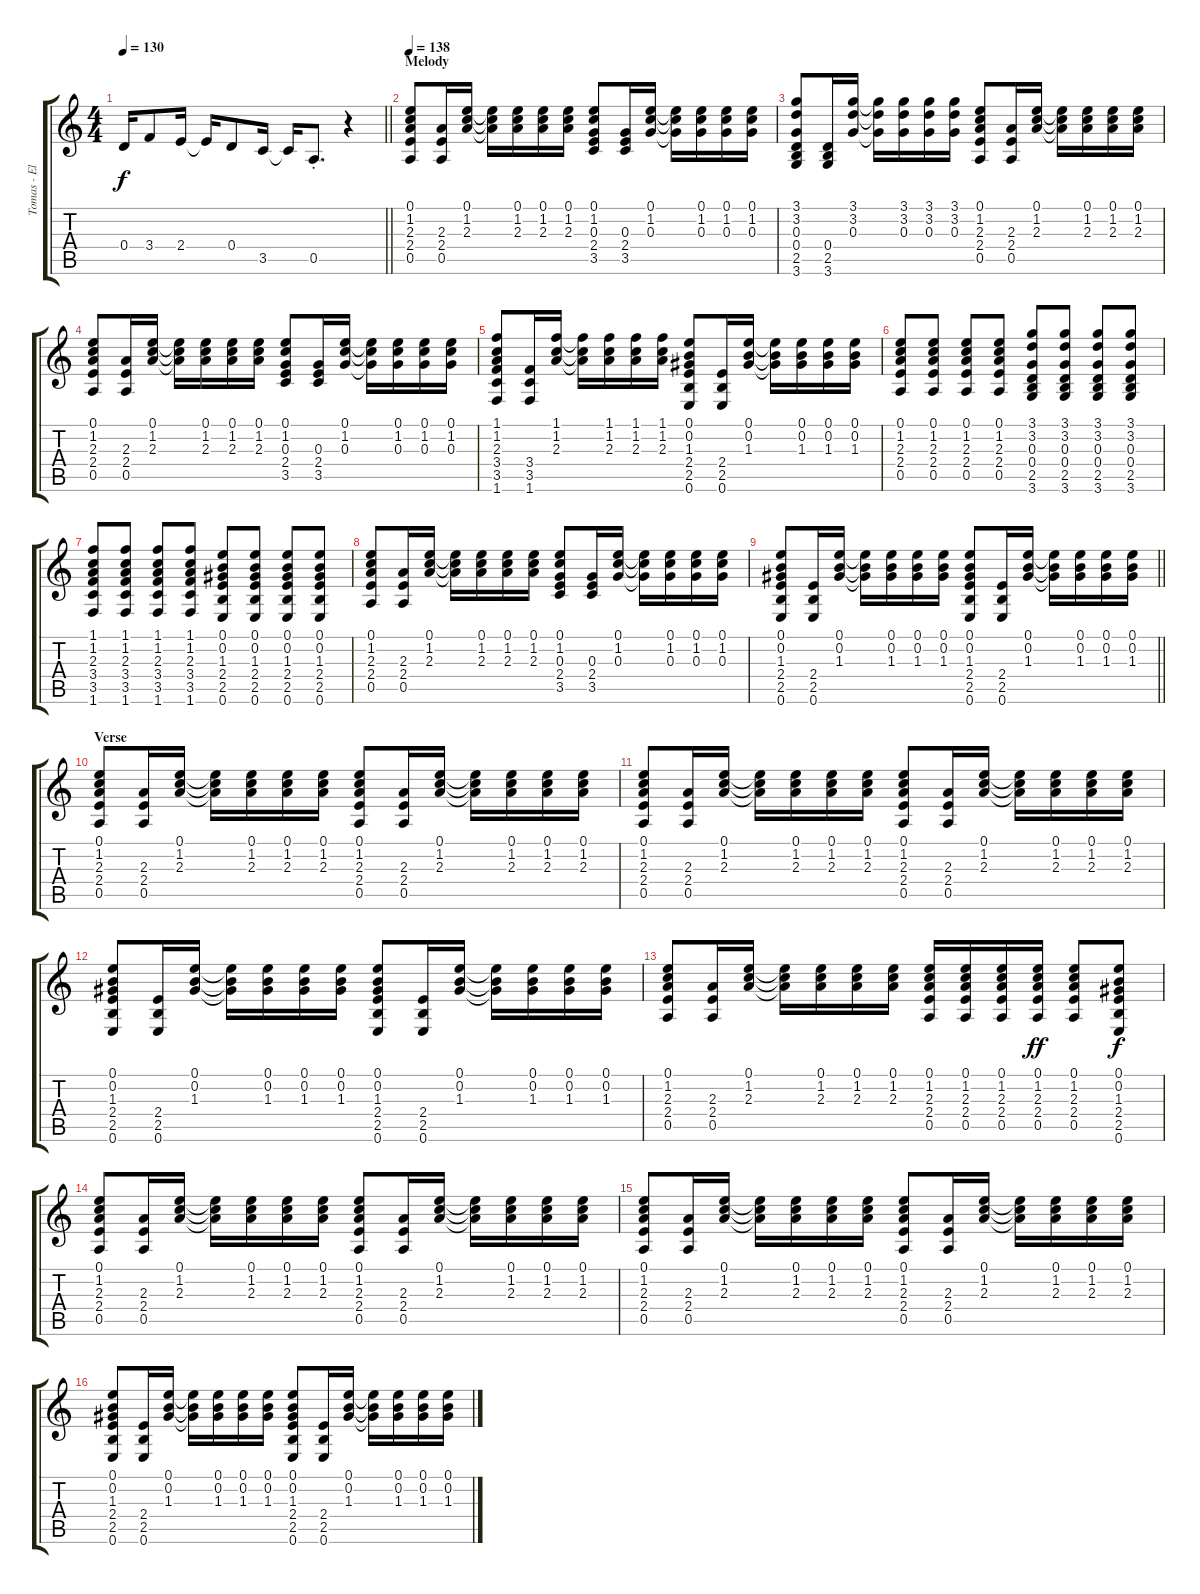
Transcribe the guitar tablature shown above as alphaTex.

\track ("Tomas - Elec. Guitar" "Tomas - El") {instrument electricguitarclean}
\staff {score tabs}
\tuning (E4 B3 G3 D3 A2 E2) {hide}
\ts (4 4)
\tempo 130
\clef g2
\barLineRight lightlight
\ks c
0.4.16{dy f} 3.4.8 2.4.16 2.4{t}.16 0.4.8 3.5.16 3.5{t}.16 0.5{st}.8{d} r.4 |
\section ("" "Melody")
\tempo 138
(0.1 1.2 2.3 2.4 0.5).8 (2.3 2.4 0.5).16 (0.1 1.2 2.3).16 (0.1{t} 1.2{t} 2.3{t}).16 (0.1 1.2 2.3).16 (0.1 1.2 2.3).16 (0.1 1.2 2.3).16 (0.1 1.2 0.3 2.4 3.5).8 (0.3 2.4 3.5).16 (0.1 1.2 0.3).16 (0.1{t} 1.2{t} 0.3{t}).16 (0.1 1.2 0.3).16 (0.1 1.2 0.3).16 (0.1 1.2 0.3).16 |
(3.1 3.2 0.3 0.4 2.5 3.6).8 (0.4 2.5 3.6).16 (3.1 3.2 0.3).16 (3.1{t} 3.2{t} 0.3{t}).16 (3.1 3.2 0.3).16 (3.1 3.2 0.3).16 (3.1 3.2 0.3).16 (0.1 1.2 2.3 2.4 0.5).8 (2.3 2.4 0.5).16 (0.1 1.2 2.3).16 (0.1{t} 1.2{t} 2.3{t}).16 (0.1 1.2 2.3).16 (0.1 1.2 2.3).16 (0.1 1.2 2.3).16 |
(0.1 1.2 2.3 2.4 0.5).8 (2.3 2.4 0.5).16 (0.1 1.2 2.3).16 (0.1{t} 1.2{t} 2.3{t}).16 (0.1 1.2 2.3).16 (0.1 1.2 2.3).16 (0.1 1.2 2.3).16 (0.1 1.2 0.3 2.4 3.5).8 (0.3 2.4 3.5).16 (0.1 1.2 0.3).16 (0.1{t} 1.2{t} 0.3{t}).16 (0.1 1.2 0.3).16 (0.1 1.2 0.3).16 (0.1 1.2 0.3).16 |
(1.1 1.2 2.3 3.4 3.5 1.6).8 (3.4 3.5 1.6).16 (1.1 1.2 2.3).16 (1.1{t} 1.2{t} 2.3{t}).16 (1.1 1.2 2.3).16 (1.1 1.2 2.3).16 (1.1 1.2 2.3).16 (0.1 0.2 1.3 2.4 2.5 0.6).8 (2.4 2.5 0.6).16 (0.1 0.2 1.3).16 (0.1{t} 0.2{t} 1.3{t}).16 (0.1 0.2 1.3).16 (0.1 0.2 1.3).16 (0.1 0.2 1.3).16 |
(0.1 1.2 2.3 2.4 0.5).8 (0.1 1.2 2.3 2.4 0.5).8 (0.1 1.2 2.3 2.4 0.5).8 (0.1 1.2 2.3 2.4 0.5).8 (3.1 3.2 0.3 0.4 2.5 3.6).8 (3.1 3.2 0.3 0.4 2.5 3.6).8 (3.1 3.2 0.3 0.4 2.5 3.6).8 (3.1 3.2 0.3 0.4 2.5 3.6).8 |
(1.1 1.2 2.3 3.4 3.5 1.6).8 (1.1 1.2 2.3 3.4 3.5 1.6).8 (1.1 1.2 2.3 3.4 3.5 1.6).8 (1.1 1.2 2.3 3.4 3.5 1.6).8 (0.1 0.2 1.3 2.4 2.5 0.6).8 (0.1 0.2 1.3 2.4 2.5 0.6).8 (0.1 0.2 1.3 2.4 2.5 0.6).8 (0.1 0.2 1.3 2.4 2.5 0.6).8 |
(0.1 1.2 2.3 2.4 0.5).8 (2.3 2.4 0.5).16 (0.1 1.2 2.3).16 (0.1{t} 1.2{t} 2.3{t}).16 (0.1 1.2 2.3).16 (0.1 1.2 2.3).16 (0.1 1.2 2.3).16 (0.1 1.2 0.3 2.4 3.5).8 (0.3 2.4 3.5).16 (0.1 1.2 0.3).16 (0.1{t} 1.2{t} 0.3{t}).16 (0.1 1.2 0.3).16 (0.1 1.2 0.3).16 (0.1 1.2 0.3).16 |
\barLineRight lightlight
(0.1 0.2 1.3 2.4 2.5 0.6).8 (2.4 2.5 0.6).16 (0.1 0.2 1.3).16 (0.1{t} 0.2{t} 1.3{t}).16 (0.1 0.2 1.3).16 (0.1 0.2 1.3).16 (0.1 0.2 1.3).16 (0.1 0.2 1.3 2.4 2.5 0.6).8 (2.4 2.5 0.6).16 (0.1 0.2 1.3).16 (0.1{t} 0.2{t} 1.3{t}).16 (0.1 0.2 1.3).16 (0.1 0.2 1.3).16 (0.1 0.2 1.3).16 |
\section ("" "Verse")
(0.1 1.2 2.3 2.4 0.5).8 (2.3 2.4 0.5).16 (0.1 1.2 2.3).16 (0.1{t} 1.2{t} 2.3{t}).16 (0.1 1.2 2.3).16 (0.1 1.2 2.3).16 (0.1 1.2 2.3).16 (0.1 1.2 2.3 2.4 0.5).8 (2.3 2.4 0.5).16 (0.1 1.2 2.3).16 (0.1{t} 1.2{t} 2.3{t}).16 (0.1 1.2 2.3).16 (0.1 1.2 2.3).16 (0.1 1.2 2.3).16 |
(0.1 1.2 2.3 2.4 0.5).8 (2.3 2.4 0.5).16 (0.1 1.2 2.3).16 (0.1{t} 1.2{t} 2.3{t}).16 (0.1 1.2 2.3).16 (0.1 1.2 2.3).16 (0.1 1.2 2.3).16 (0.1 1.2 2.3 2.4 0.5).8 (2.3 2.4 0.5).16 (0.1 1.2 2.3).16 (0.1{t} 1.2{t} 2.3{t}).16 (0.1 1.2 2.3).16 (0.1 1.2 2.3).16 (0.1 1.2 2.3).16 |
(0.1 0.2 1.3 2.4 2.5 0.6).8 (2.4 2.5 0.6).16 (0.1 0.2 1.3).16 (0.1{t} 0.2{t} 1.3{t}).16 (0.1 0.2 1.3).16 (0.1 0.2 1.3).16 (0.1 0.2 1.3).16 (0.1 0.2 1.3 2.4 2.5 0.6).8 (2.4 2.5 0.6).16 (0.1 0.2 1.3).16 (0.1{t} 0.2{t} 1.3{t}).16 (0.1 0.2 1.3).16 (0.1 0.2 1.3).16 (0.1 0.2 1.3).16 |
(0.1 1.2 2.3 2.4 0.5).8 (2.3 2.4 0.5).16 (0.1 1.2 2.3).16 (0.1{t} 1.2{t} 2.3{t}).16 (0.1 1.2 2.3).16 (0.1 1.2 2.3).16 (0.1 1.2 2.3).16 (0.1 1.2 2.3 2.4 0.5).16 (0.1 1.2 2.3 2.4 0.5).16 (0.1 1.2 2.3 2.4 0.5).16 (0.1 1.2 2.3 2.4 0.5).16{dy ff} (0.1 1.2 2.3 2.4 0.5).8 (0.1 0.2 1.3 2.4 2.5 0.6).8{dy f} |
(0.1 1.2 2.3 2.4 0.5).8 (2.3 2.4 0.5).16 (0.1 1.2 2.3).16 (0.1{t} 1.2{t} 2.3{t}).16 (0.1 1.2 2.3).16 (0.1 1.2 2.3).16 (0.1 1.2 2.3).16 (0.1 1.2 2.3 2.4 0.5).8 (2.3 2.4 0.5).16 (0.1 1.2 2.3).16 (0.1{t} 1.2{t} 2.3{t}).16 (0.1 1.2 2.3).16 (0.1 1.2 2.3).16 (0.1 1.2 2.3).16 |
(0.1 1.2 2.3 2.4 0.5).8 (2.3 2.4 0.5).16 (0.1 1.2 2.3).16 (0.1{t} 1.2{t} 2.3{t}).16 (0.1 1.2 2.3).16 (0.1 1.2 2.3).16 (0.1 1.2 2.3).16 (0.1 1.2 2.3 2.4 0.5).8 (2.3 2.4 0.5).16 (0.1 1.2 2.3).16 (0.1{t} 1.2{t} 2.3{t}).16 (0.1 1.2 2.3).16 (0.1 1.2 2.3).16 (0.1 1.2 2.3).16 |
(0.1 0.2 1.3 2.4 2.5 0.6).8 (2.4 2.5 0.6).16 (0.1 0.2 1.3).16 (0.1{t} 0.2{t} 1.3{t}).16 (0.1 0.2 1.3).16 (0.1 0.2 1.3).16 (0.1 0.2 1.3).16 (0.1 0.2 1.3 2.4 2.5 0.6).8 (2.4 2.5 0.6).16 (0.1 0.2 1.3).16 (0.1{t} 0.2{t} 1.3{t}).16 (0.1 0.2 1.3).16 (0.1 0.2 1.3).16 (0.1 0.2 1.3).16
